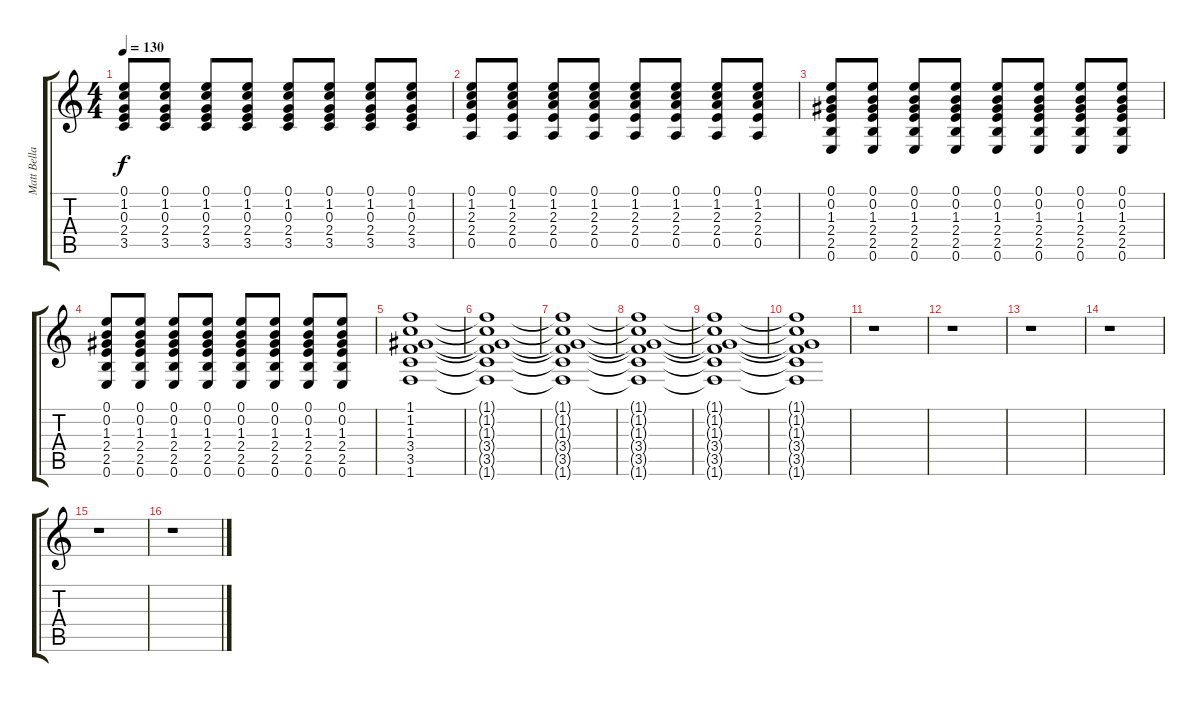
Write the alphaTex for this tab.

\track ("Matt Bellamy" "Matt Bella") {instrument electricguitarclean}
\staff {score tabs}
\tuning (E4 B3 G3 D3 A2 E2) {hide}
\ts (4 4)
\tempo 130
\clef g2
\ks c
(0.1 1.2 0.3 2.4 3.5).8{dy f} (0.1 1.2 0.3 2.4 3.5).8 (0.1 1.2 0.3 2.4 3.5).8 (0.1 1.2 0.3 2.4 3.5).8 (0.1 1.2 0.3 2.4 3.5).8 (0.1 1.2 0.3 2.4 3.5).8 (0.1 1.2 0.3 2.4 3.5).8 (0.1 1.2 0.3 2.4 3.5).8 |
(0.1 1.2 2.3 2.4 0.5).8 (0.1 1.2 2.3 2.4 0.5).8 (0.1 1.2 2.3 2.4 0.5).8 (0.1 1.2 2.3 2.4 0.5).8 (0.1 1.2 2.3 2.4 0.5).8 (0.1 1.2 2.3 2.4 0.5).8 (0.1 1.2 2.3 2.4 0.5).8 (0.1 1.2 2.3 2.4 0.5).8 |
(0.1 0.2 1.3 2.4 2.5 0.6).8 (0.1 0.2 1.3 2.4 2.5 0.6).8 (0.1 0.2 1.3 2.4 2.5 0.6).8 (0.1 0.2 1.3 2.4 2.5 0.6).8 (0.1 0.2 1.3 2.4 2.5 0.6).8 (0.1 0.2 1.3 2.4 2.5 0.6).8 (0.1 0.2 1.3 2.4 2.5 0.6).8 (0.1 0.2 1.3 2.4 2.5 0.6).8 |
(0.1 0.2 1.3 2.4 2.5 0.6).8 (0.1 0.2 1.3 2.4 2.5 0.6).8 (0.1 0.2 1.3 2.4 2.5 0.6).8 (0.1 0.2 1.3 2.4 2.5 0.6).8 (0.1 0.2 1.3 2.4 2.5 0.6).8 (0.1 0.2 1.3 2.4 2.5 0.6).8 (0.1 0.2 1.3 2.4 2.5 0.6).8 (0.1 0.2 1.3 2.4 2.5 0.6).8 |
(1.1 1.2 1.3 3.4 3.5 1.6).1 |
(1.1{t} 1.2{t} 1.3{t} 3.4{t} 3.5{t} 1.6{t}).1 |
(1.1{t} 1.2{t} 1.3{t} 3.4{t} 3.5{t} 1.6{t}).1 |
(1.1{t} 1.2{t} 1.3{t} 3.4{t} 3.5{t} 1.6{t}).1 |
(1.1{t} 1.2{t} 1.3{t} 3.4{t} 3.5{t} 1.6{t}).1 |
(1.1{t} 1.2{t} 1.3{t} 3.4{t} 3.5{t} 1.6{t}).1 |
r.1 |
r.1 |
r.1 |
r.1 |
r.1 |
r.1
